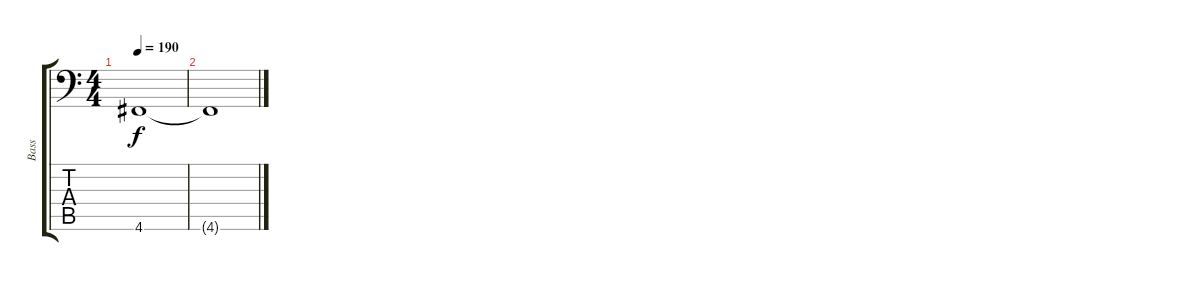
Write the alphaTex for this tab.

\track ("Bass" "Bass") {instrument electricbassfinger}
\staff {score tabs}
\tuning (E3 B2 G2 D2 A1 D1) {hide}
\ts (4 4)
\tempo 190
\clef f4
\ks c
4.6{t}.1{dy f} |
4.6{t}.1
